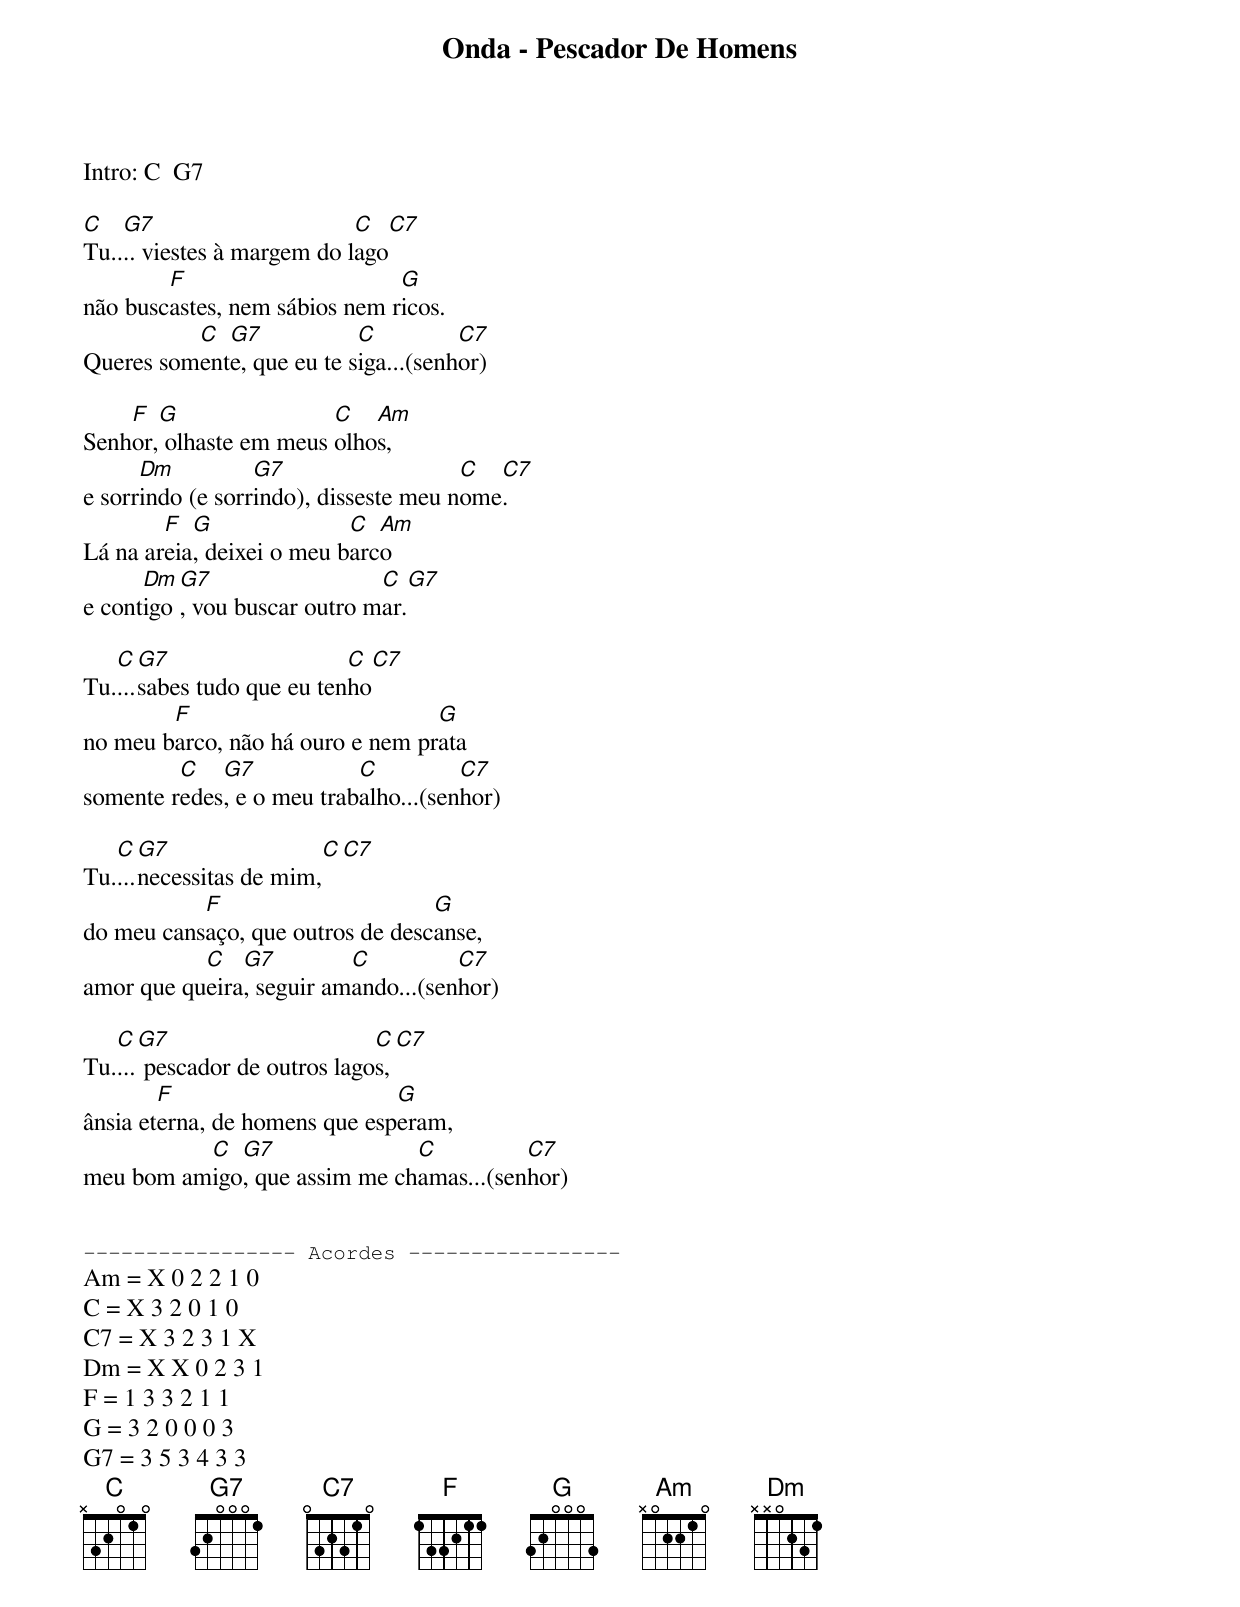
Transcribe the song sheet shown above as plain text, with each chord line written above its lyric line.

Onda - Pescador De Homens

Intro: C  G7

C   G7                      C  C7
Tu.... viestes à margem do lago
        F                      G
não buscastes, nem sábios nem ricos.
          C  G7            C          C7
Queres somente, que eu te siga...(senhor)

    F  G                C   Am
Senhor, olhaste em meus olhos,
      Dm          G7                   C  C7
e sorrindo (e sorrindo), disseste meu nome.
        F  G               C  Am
Lá na areia, deixei o meu barco
      Dm G7                  C  G7
e contigo, vou buscar outro mar.

   C  G7                   C   C7
Tu....sabes tudo que eu tenho
        F                         G
no meu barco, não há ouro e nem prata
         C   G7            C          C7
somente redes, e o meu trabalho...(senhor)

   C  G7                C   C7
Tu....necessitas de mim,
           F                      G
do meu cansaço, que outros de descanse,
           C   G7         C          C7
amor que queira, seguir amando...(senhor)

   C  G7                      C  C7
Tu.... pescador de outros lagos,
        F                      G
ânsia eterna, de homens que esperam,
          C  G7               C          C7
meu bom amigo, que assim me chamas...(senhor)


----------------- Acordes -----------------
Am = X 0 2 2 1 0
C = X 3 2 0 1 0
C7 = X 3 2 3 1 X
Dm = X X 0 2 3 1
F = 1 3 3 2 1 1
G = 3 2 0 0 0 3
G7 = 3 5 3 4 3 3
